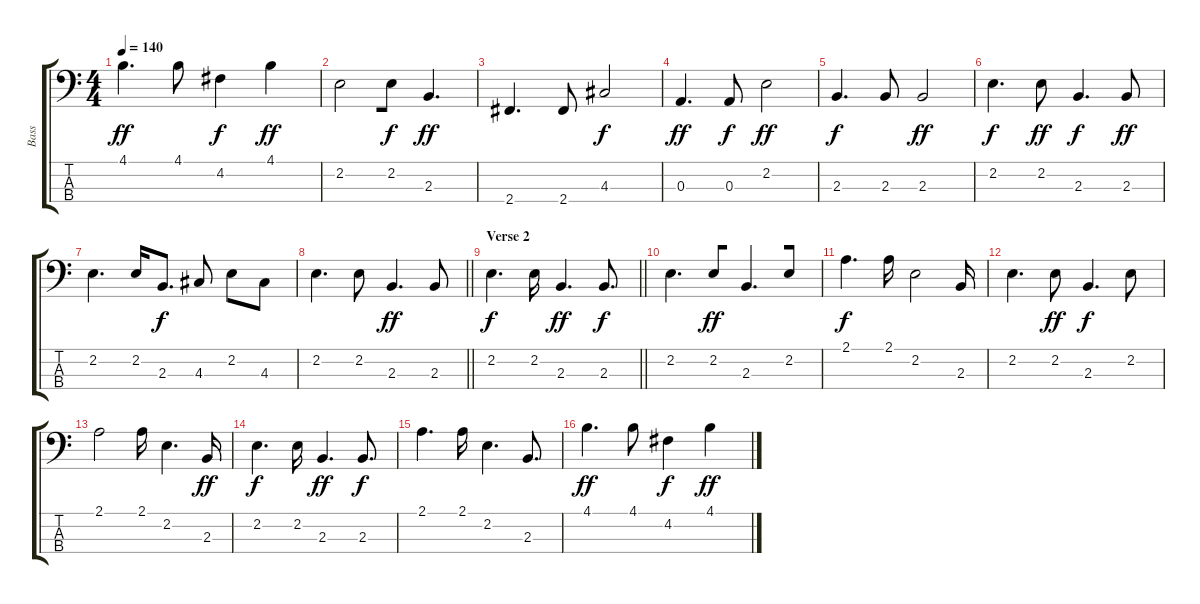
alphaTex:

\track ("Bass" "Bass") {instrument electricbassfinger}
\staff {score tabs}
\tuning (G2 D2 A1 E1) {hide}
\ts (4 4)
\tempo 140
\clef f4
\ks c
4.1.4{d dy ff} 4.1.8 4.2.4{dy f} 4.1.4{dy ff} |
2.2.2{beam merge} 2.2.8{dy f} 2.3.4{d dy ff} |
2.4.4{d} 2.4.8 4.3.2{dy f} |
0.3.4{d dy ff} 0.3.8{dy f} 2.2.2{dy ff} |
2.3.4{d dy f} 2.3.8 2.3.2{dy ff} |
2.2.4{d dy f beam split} 2.2.8{dy ff} 2.3.4{d dy f} 2.3.8{dy ff} |
2.2.4{d} 2.2.16 2.3.8{d dy f} 4.3.8 2.2.8{beam merge} 4.3.8 |
\barLineRight lightlight
2.2.4{d} 2.2.8 2.3.4{d dy ff} 2.3.8 |
\section ("" "Verse 2")
\barLineRight lightlight
2.2.4{d dy f} 2.2.16 2.3.4{d dy ff} 2.3.8{d dy f} |
\section ("" "")
2.2.4{d} 2.2.8{dy ff beam merge} 2.3.4{d beam merge} 2.2.8 |
2.1.4{d dy f} 2.1.16 2.2.2 2.3.16 |
2.2.4{d beam split} 2.2.8{dy ff} 2.3.4{d dy f} 2.2.8 |
2.1.2 2.1.16 2.2.4{d} 2.3.16{dy ff} |
2.2.4{d dy f} 2.2.16 2.3.4{d dy ff} 2.3.8{d dy f} |
2.1.4{d} 2.1.16 2.2.4{d} 2.3.8{d} |
4.1.4{d dy ff} 4.1.8 4.2.4{dy f} 4.1.4{dy ff}
